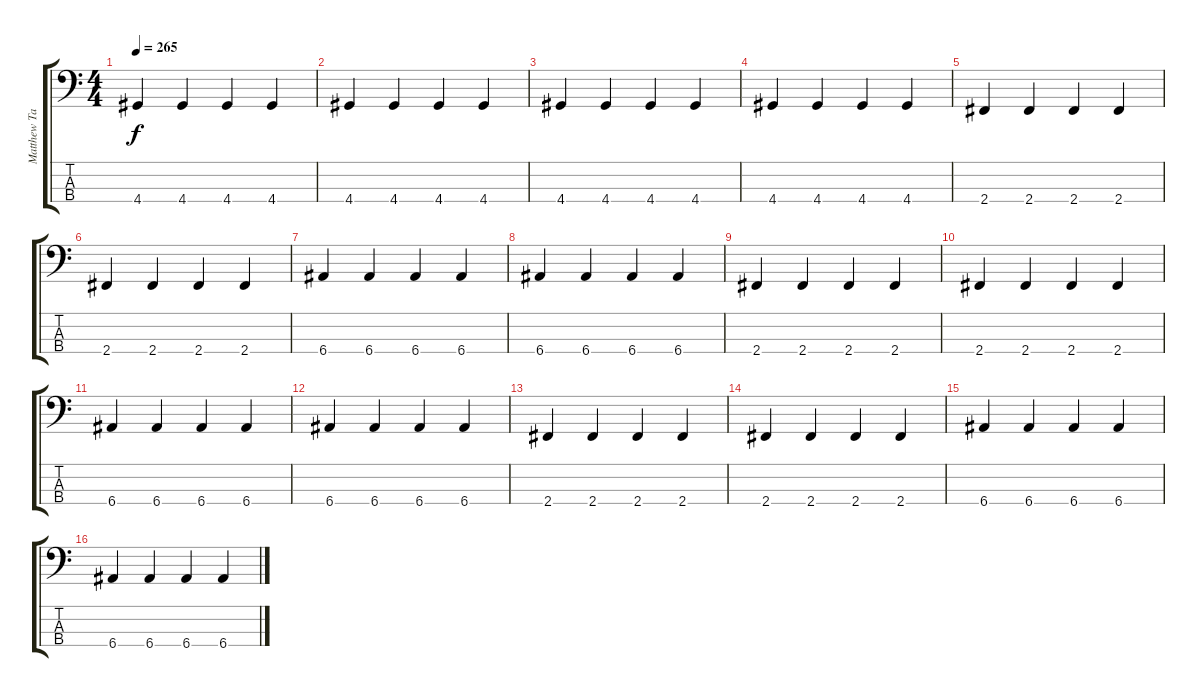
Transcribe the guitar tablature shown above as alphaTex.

\track ("Matthew Taylor" "Matthew Ta") {instrument electricbassfinger bank 177}
\staff {score tabs}
\tuning (G2 D2 A1 E1) {hide}
\ts (4 4)
\tempo 265
\clef f4
\ks c
4.4.4{dy f} 4.4.4 4.4.4 4.4.4 |
4.4.4 4.4.4 4.4.4 4.4.4 |
4.4.4 4.4.4 4.4.4 4.4.4 |
4.4.4 4.4.4 4.4.4 4.4.4 |
2.4.4 2.4.4 2.4.4 2.4.4 |
2.4.4 2.4.4 2.4.4 2.4.4 |
6.4.4 6.4.4 6.4.4 6.4.4 |
6.4.4 6.4.4 6.4.4 6.4.4 |
2.4.4 2.4.4 2.4.4 2.4.4 |
2.4.4 2.4.4 2.4.4 2.4.4 |
6.4.4 6.4.4 6.4.4 6.4.4 |
6.4.4 6.4.4 6.4.4 6.4.4 |
2.4.4 2.4.4 2.4.4 2.4.4 |
2.4.4 2.4.4 2.4.4 2.4.4 |
6.4.4 6.4.4 6.4.4 6.4.4 |
6.4.4 6.4.4 6.4.4 6.4.4
